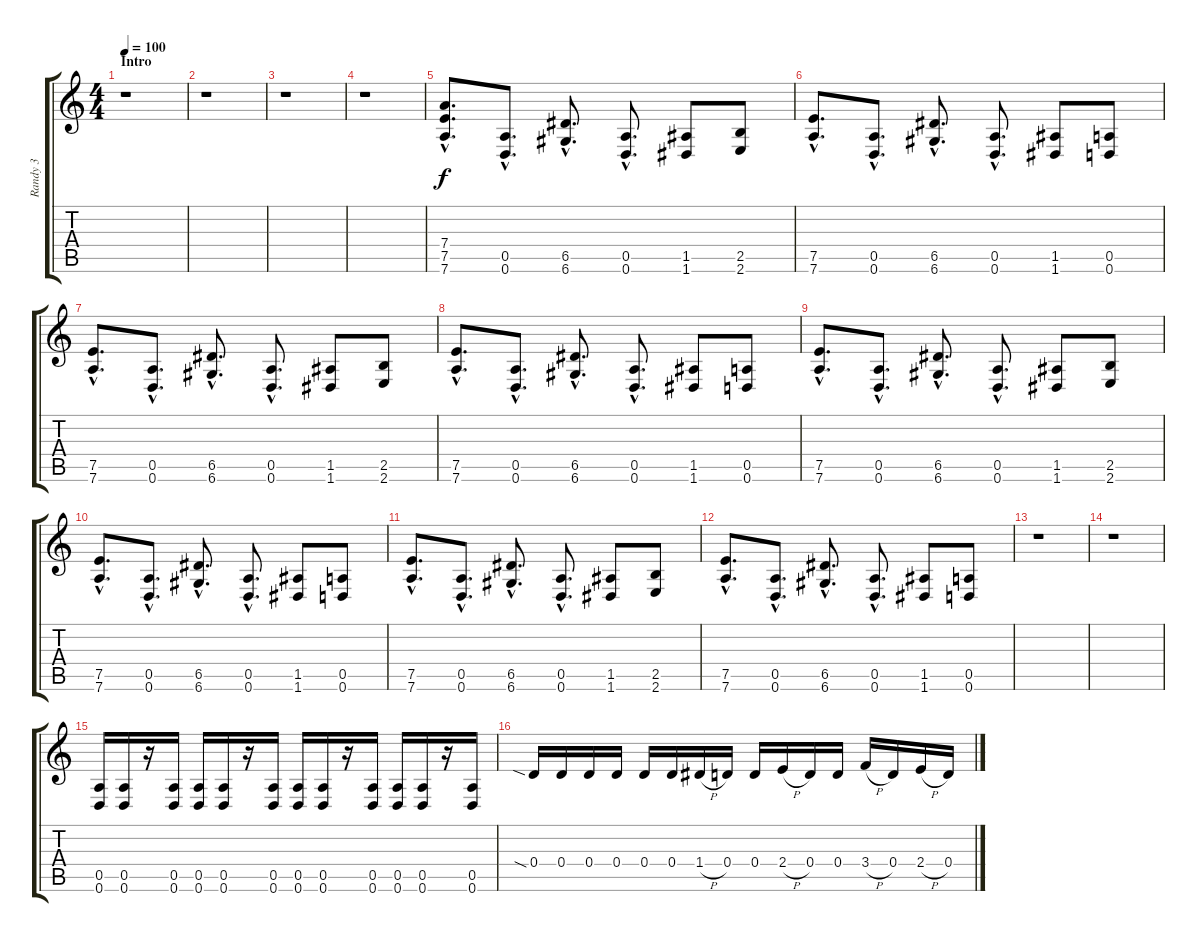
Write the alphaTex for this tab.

\track ("Randy 3" "Randy 3") {instrument distortionguitar}
\staff {score tabs}
\tuning (E4 B3 G3 D3 A2 D2) {hide}
\ts (4 4)
\section ("" "Intro")
\tempo 100
\clef g2
\ks c
r.1{dy f instrument distortionguitar} |
r.1 |
r.1 |
r.1 |
(7.4{hac} 7.5{hac} 7.6{hac}).8{d} (0.5{hac} 0.6{hac}).8{d} (6.5{hac} 6.6{hac}).8{d} (0.5{hac} 0.6{hac}).8{d} (1.5 1.6).8 (2.5 2.6).8 |
(7.5{hac} 7.6{hac}).8{d} (0.5{hac} 0.6{hac}).8{d} (6.5{hac} 6.6{hac}).8{d} (0.5{hac} 0.6{hac}).8{d} (1.5 1.6).8 (0.5 0.6).8 |
(7.5{hac} 7.6{hac}).8{d} (0.5{hac} 0.6{hac}).8{d} (6.5{hac} 6.6{hac}).8{d} (0.5{hac} 0.6{hac}).8{d} (1.5 1.6).8 (2.5 2.6).8 |
(7.5{hac} 7.6{hac}).8{d} (0.5{hac} 0.6{hac}).8{d} (6.5{hac} 6.6{hac}).8{d} (0.5{hac} 0.6{hac}).8{d} (1.5 1.6).8 (0.5 0.6).8 |
(7.5{hac} 7.6{hac}).8{d} (0.5{hac} 0.6{hac}).8{d} (6.5{hac} 6.6{hac}).8{d} (0.5{hac} 0.6{hac}).8{d} (1.5 1.6).8 (2.5 2.6).8 |
(7.5{hac} 7.6{hac}).8{d} (0.5{hac} 0.6{hac}).8{d} (6.5{hac} 6.6{hac}).8{d} (0.5{hac} 0.6{hac}).8{d} (1.5 1.6).8 (0.5 0.6).8 |
(7.5{hac} 7.6{hac}).8{d} (0.5{hac} 0.6{hac}).8{d} (6.5{hac} 6.6{hac}).8{d} (0.5{hac} 0.6{hac}).8{d} (1.5 1.6).8 (2.5 2.6).8 |
(7.5{hac} 7.6{hac}).8{d} (0.5{hac} 0.6{hac}).8{d} (6.5{hac} 6.6{hac}).8{d} (0.5{hac} 0.6{hac}).8{d} (1.5 1.6).8 (0.5 0.6).8 |
r.1 |
r.1 |
(0.5 0.6).16 (0.5 0.6).16 r.16 (0.5 0.6).16 (0.5 0.6).16 (0.5 0.6).16 r.16 (0.5 0.6).16 (0.5 0.6).16 (0.5 0.6).16 r.16 (0.5 0.6).16 (0.5 0.6).16 (0.5 0.6).16 r.16 (0.5 0.6).16 |
0.4{sia}.16 0.4.16 0.4.16 0.4.16 0.4.16 0.4.16 1.4{h}.16 0.4.16 0.4.16 2.4{h}.16 0.4.16 0.4.16 3.4{h}.16 0.4.16 2.4{h}.16 0.4.16
